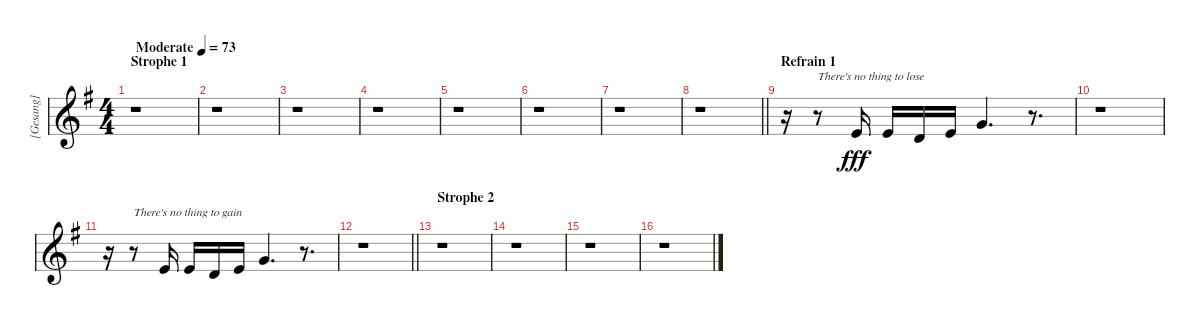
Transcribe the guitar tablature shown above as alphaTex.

\track ("[Gesang]" "[Gesang]") {instrument baritonesax}
\staff {score}
\tuning (E4 B3 G3 D3 A2 E2) {hide}
\ts (4 4)
\section ("" "Strophe 1")
\tempo (73 "Moderate")
\clef g2
\ks eminor
r.1{dy fff instrument baritonesax} |
r.1 |
r.1 |
r.1 |
r.1 |
r.1 |
r.1 |
\barLineRight lightlight
r.1 |
\section ("" "Refrain 1")
r.16 r.8{txt "There's no thing to lose"} 5.2.16{balance 14} 5.2.16 3.2.16 5.2.16 3.1.4{d} r.8{d} |
r.1 |
r.16 r.8{txt "There's no thing to gain"} 5.2.16 5.2.16 3.2.16 5.2.16 3.1.4{d} r.8{d} |
\barLineRight lightlight
r.1 |
\section ("" "Strophe 2")
r.1 |
r.1 |
r.1 |
r.1
